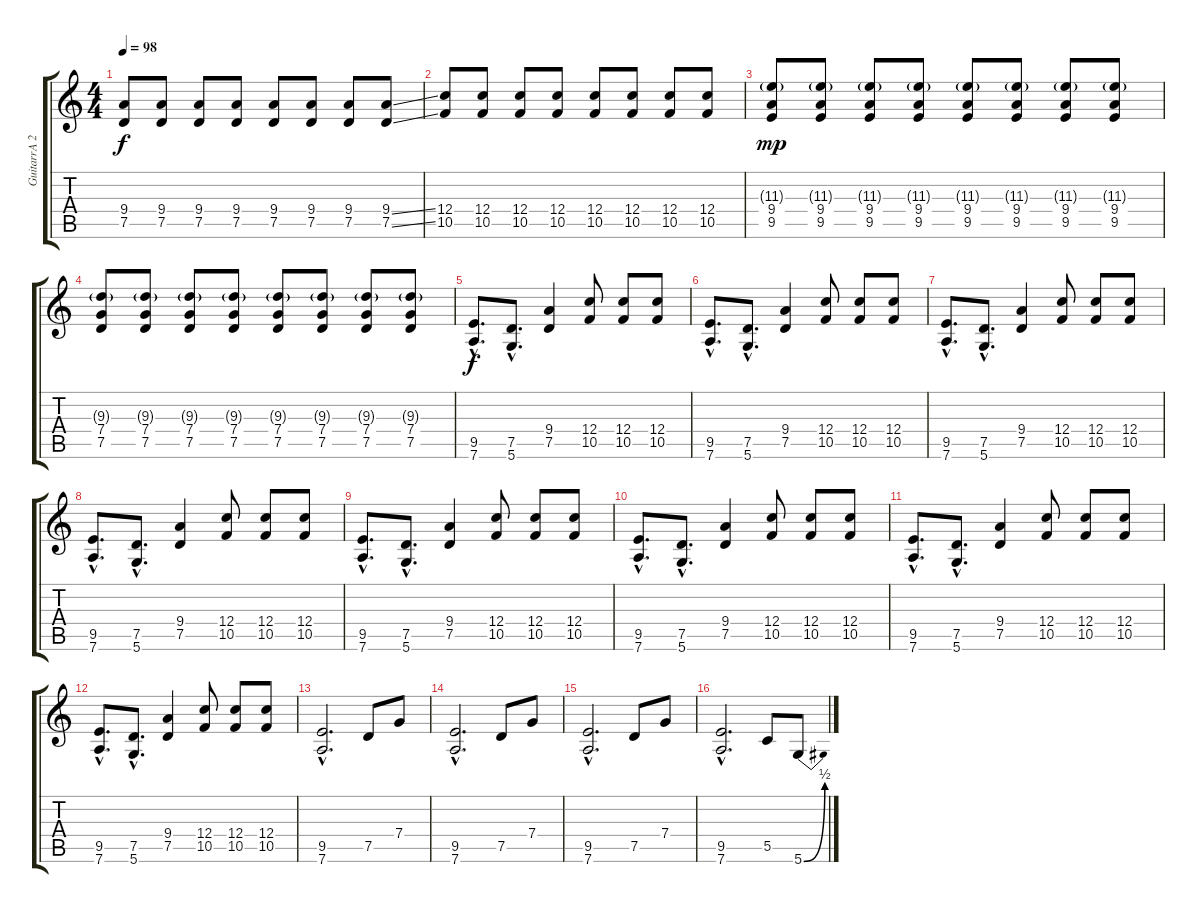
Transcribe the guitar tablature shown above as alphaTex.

\track ("GuitarrA 2" "GuitarrA 2") {instrument electricguitarclean}
\staff {score tabs}
\tuning (D4 A3 F3 C3 G2 D2) {hide}
\ts (4 4)
\tempo 98
\clef g2
\ks c
(9.4 7.5).8{dy f volume 9 balance 11 instrument distortionguitar} (9.4 7.5).8 (9.4 7.5).8 (9.4 7.5).8 (9.4 7.5).8 (9.4 7.5).8 (9.4 7.5).8 (9.4{ss} 7.5{ss}).8 |
(12.4 10.5).8 (12.4 10.5).8 (12.4 10.5).8 (12.4 10.5).8 (12.4 10.5).8 (12.4 10.5).8 (12.4 10.5).8 (12.4 10.5).8 |
(11.3{g} 9.4 9.5).8{dy mp} (11.3{g} 9.4 9.5).8 (11.3{g} 9.4 9.5).8 (11.3{g} 9.4 9.5).8 (11.3{g} 9.4 9.5).8 (11.3{g} 9.4 9.5).8 (11.3{g} 9.4 9.5).8 (11.3{g} 9.4 9.5).8 |
(9.3{g} 7.4 7.5).8 (9.3{g} 7.4 7.5).8 (9.3{g} 7.4 7.5).8 (9.3{g} 7.4 7.5).8 (9.3{g} 7.4 7.5).8 (9.3{g} 7.4 7.5).8 (9.3{g} 7.4 7.5).8 (9.3{g} 7.4 7.5).8 |
(9.5{hac} 7.6{hac}).8{d dy f instrument overdrivenguitar} (7.5{hac} 5.6{hac}).8{d} (9.4 7.5).4 (12.4 10.5).8 (12.4 10.5).8 (12.4 10.5).8 |
(9.5{hac} 7.6{hac}).8{d instrument overdrivenguitar} (7.5{hac} 5.6{hac}).8{d} (9.4 7.5).4 (12.4 10.5).8 (12.4 10.5).8 (12.4 10.5).8 |
(9.5{hac} 7.6{hac}).8{d instrument overdrivenguitar} (7.5{hac} 5.6{hac}).8{d} (9.4 7.5).4 (12.4 10.5).8 (12.4 10.5).8 (12.4 10.5).8 |
(9.5{hac} 7.6{hac}).8{d instrument overdrivenguitar} (7.5{hac} 5.6{hac}).8{d} (9.4 7.5).4 (12.4 10.5).8 (12.4 10.5).8 (12.4 10.5).8 |
(9.5{hac} 7.6{hac}).8{d instrument overdrivenguitar} (7.5{hac} 5.6{hac}).8{d} (9.4 7.5).4 (12.4 10.5).8 (12.4 10.5).8 (12.4 10.5).8 |
(9.5{hac} 7.6{hac}).8{d instrument overdrivenguitar} (7.5{hac} 5.6{hac}).8{d} (9.4 7.5).4 (12.4 10.5).8 (12.4 10.5).8 (12.4 10.5).8 |
(9.5{hac} 7.6{hac}).8{d instrument overdrivenguitar} (7.5{hac} 5.6{hac}).8{d} (9.4 7.5).4 (12.4 10.5).8 (12.4 10.5).8 (12.4 10.5).8 |
(9.5{hac} 7.6{hac}).8{d instrument overdrivenguitar} (7.5{hac} 5.6{hac}).8{d} (9.4 7.5).4 (12.4 10.5).8 (12.4 10.5).8 (12.4 10.5).8 |
(9.5{hac} 7.6{hac}).2{d instrument distortionguitar} 7.5.8 7.4.8 |
(9.5{hac} 7.6{hac}).2{d instrument distortionguitar} 7.5.8 7.4.8 |
(9.5{hac} 7.6{hac}).2{d instrument distortionguitar} 7.5.8 7.4.8 |
(9.5{hac} 7.6{hac}).2{d instrument distortionguitar} 5.5.8 5.6{be (bend 0 0 60 2)}.8
